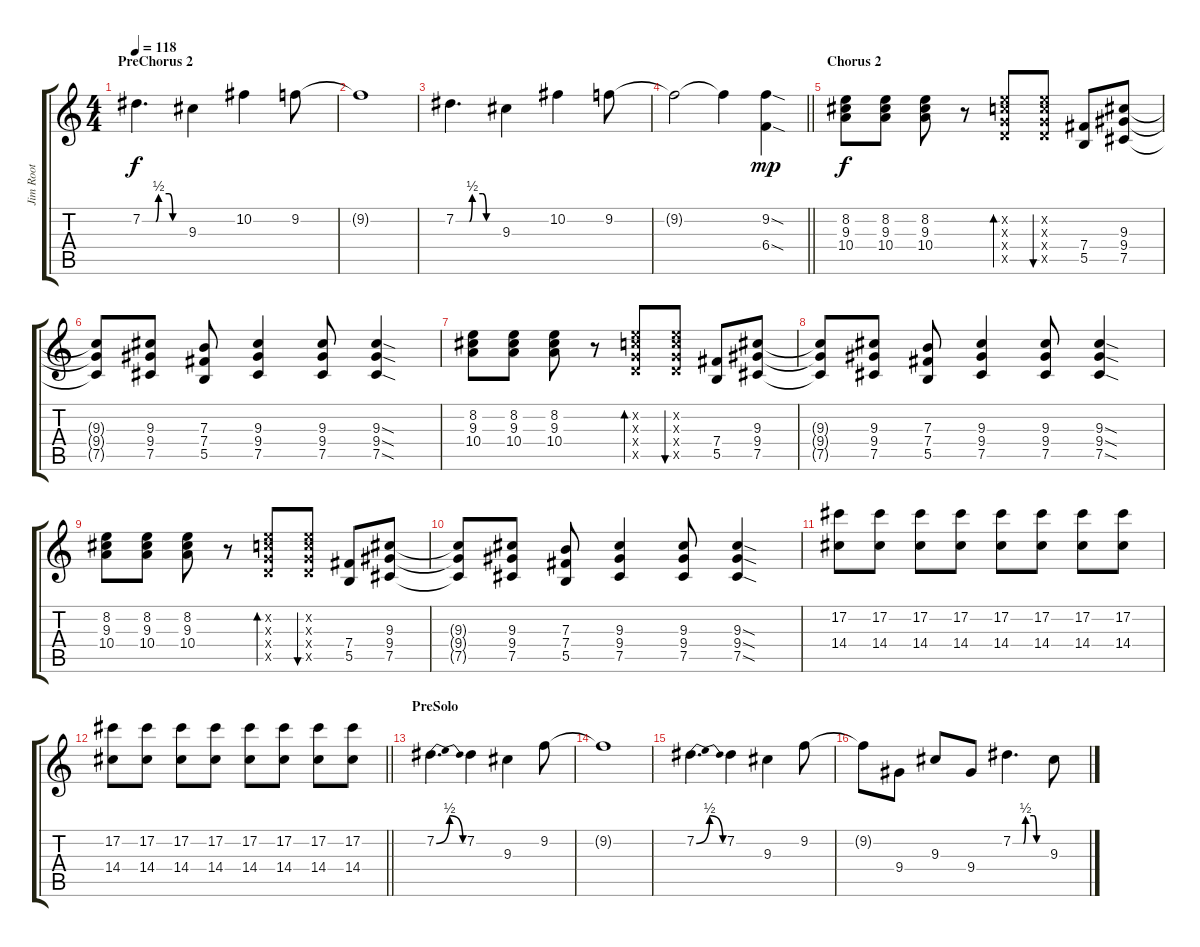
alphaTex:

\track ("Jim Root" "Jim Root") {instrument distortionguitar}
\staff {score tabs}
\tuning (Db4 Ab3 E3 B2 Gb2 Db2) {hide}
\ts (4 4)
\section ("" "PreChorus 2")
\tempo 118
\clef g2
\ks c
7.2{be (custom 0 0 19 0 23 2 38 2 43 0 60 0)}.4{d dy f volume 13 instrument overdrivenguitar} 9.3.4 10.2.4 9.2.8 |
9.2{t}.1 |
7.2{be (custom 0 0 19 0 23 2 38 2 43 0 60 0)}.4{d} 9.3.4 10.2.4 9.2.8 |
\barLineRight lightlight
9.2{t}.2 9.2{t}.4 (9.2{sod} 6.4{sod}).4{dy mp} |
\section ("" "Chorus 2")
(8.2 9.3 10.4).8{dy f} (8.2 9.3 10.4).8 (8.2 9.3 10.4).8 r.8 (8.2{x} 8.3{x} 8.4{x} 8.5{x}).8{bd 30} (8.2{x} 8.3{x} 8.4{x} 8.5{x}).8{bu 30} (7.4 5.5).8 (9.3 9.4 7.5).8 |
(9.3{t} 9.4{t} 7.5{t}).8 (9.3 9.4 7.5).8 (7.3 7.4 5.5).8 (9.3 9.4 7.5).4 (9.3 9.4 7.5).8 (9.3{sod} 9.4{sod} 7.5{sod}).4 |
(8.2 9.3 10.4).8 (8.2 9.3 10.4).8 (8.2 9.3 10.4).8 r.8 (8.2{x} 8.3{x} 8.4{x} 8.5{x}).8{bd 30} (8.2{x} 8.3{x} 8.4{x} 8.5{x}).8{bu 30} (7.4 5.5).8 (9.3 9.4 7.5).8 |
(9.3{t} 9.4{t} 7.5{t}).8 (9.3 9.4 7.5).8 (7.3 7.4 5.5).8 (9.3 9.4 7.5).4 (9.3 9.4 7.5).8 (9.3{sod} 9.4{sod} 7.5{sod}).4 |
(8.2 9.3 10.4).8 (8.2 9.3 10.4).8 (8.2 9.3 10.4).8 r.8 (8.2{x} 8.3{x} 8.4{x} 8.5{x}).8{bd 30} (8.2{x} 8.3{x} 8.4{x} 8.5{x}).8{bu 30} (7.4 5.5).8 (9.3 9.4 7.5).8 |
(9.3{t} 9.4{t} 7.5{t}).8 (9.3 9.4 7.5).8 (7.3 7.4 5.5).8 (9.3 9.4 7.5).4 (9.3 9.4 7.5).8 (9.3{sod} 9.4{sod} 7.5{sod}).4 |
(17.2 14.4).8 (17.2 14.4).8 (17.2 14.4).8 (17.2 14.4).8 (17.2 14.4).8 (17.2 14.4).8 (17.2 14.4).8 (17.2 14.4).8 |
\barLineRight lightlight
(17.2 14.4).8 (17.2 14.4).8 (17.2 14.4).8 (17.2 14.4).8 (17.2 14.4).8 (17.2 14.4).8 (17.2 14.4).8 (17.2 14.4).8 |
\section ("" "PreSolo")
7.2{be (bendrelease 0 0 54 2 58 2 60 0)}.4{d} 7.2.4 9.3.4 9.2.8 |
9.2{t}.1 |
7.2{be (bendrelease 0 0 54 2 58 2 60 0)}.4{d} 7.2.4 9.3.4 9.2.8 |
9.2{t}.8 9.4.8 9.3.8 9.4.8 7.2{be (custom 0 0 19 0 23 2 38 2 43 0 60 0)}.4{d} 9.3.8
